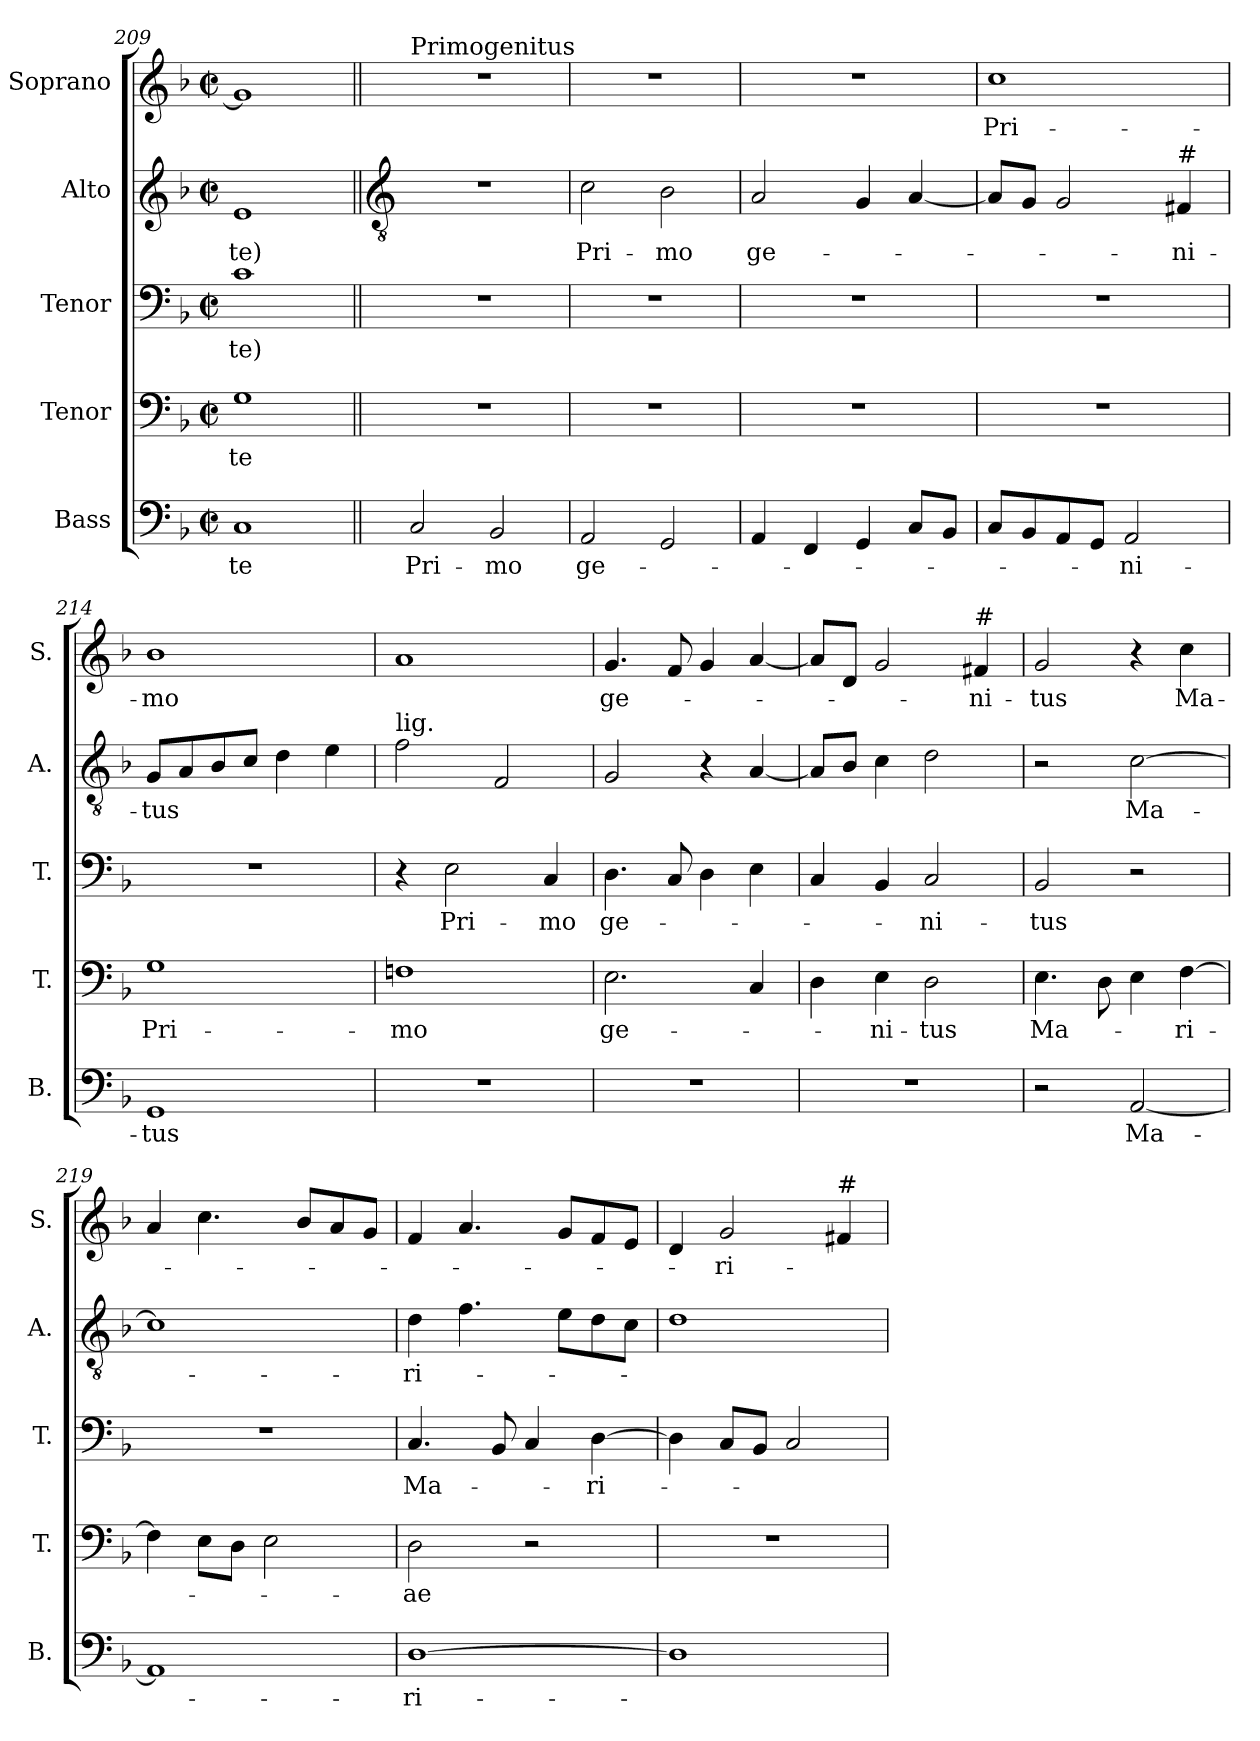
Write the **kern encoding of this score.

**kern	**text	**kern	**text	**kern	**text	**kern	**text	**kern	**text
*part5	*part5	*part4	*part4	*part3	*part3	*part2	*part2	*part1	*part1
*staff5	*staff5	*staff4	*staff4	*staff3	*staff3	*staff2	*staff2	*staff1	*staff1
*I"Bass	*	*I"Tenor	*	*I"Tenor	*	*I"Alto	*	*I"Soprano	*
*I'B.	*	*I'T.	*	*I'T.	*	*I'A.	*	*I'S.	*
*clefF4	*	*clefF4	*	*clefF4	*	*clefG2	*	*clefG2	*
*k[b-]	*	*k[b-]	*	*k[b-]	*	*k[b-]	*	*k[b-]	*
*M2/2	*	*M2/2	*	*M2/2	*	*M2/2	*	*M2/2	*
*met(c|)	*	*met(c|)	*	*met(c|)	*	*met(c|)	*	*met(c|)	*
=209	=209	=209	=209	=209	=209	=209	=209	=209	=209
!	!LO:LY:b	!	!LO:LY:b	!	!LO:LY:b	!	!LO:LY:b	!	!
1C	-te	1G	-te	1c	-te)	1e	-te)	1g]	.
=210||	=210||	=210||	=210||	=210||	=210||	=210||	=210||	=210||	=210||
*	*	*	*	*	*	*clefGv2	*	*	*
!	!	!	!	!	!	!	!	!LO:TX:a:t=Primogenitus	!
!	!LO:LY:b	!	!	!	!	!	!	!	!
2C/	Pri-	1r	.	1r	.	1r	.	1r	.
!	!LO:LY:b	!	!	!	!	!	!	!	!
2BB-/	mo	.	.	.	.	.	.	.	.
=211	=211	=211	=211	=211	=211	=211	=211	=211	=211
!	!LO:LY:b	!	!	!	!	!	!LO:LY:b	!	!
2AA/	ge-	1r	.	1r	.	2c\	Pri-	1r	.
!	!	!	!	!	!	!	!LO:LY:b	!	!
2GG/	.	.	.	.	.	2B-\	mo	.	.
=212	=212	=212	=212	=212	=212	=212	=212	=212	=212
!	!	!	!	!	!	!	!LO:LY:b	!	!
4AA/	.	1r	.	1r	.	2A/	ge-	1r	.
4FF/	.	.	.	.	.	.	.	.	.
4GG/	.	.	.	.	.	4G/	.	.	.
8C/L	.	.	.	.	.	[4A/	.	.	.
8BB-/J	.	.	.	.	.	.	.	.	.
=213	=213	=213	=213	=213	=213	=213	=213	=213	=213
!	!	!	!	!	!	!	!	!	!LO:LY:b
8C/L	.	1r	.	1r	.	8A/L]	.	1cc	Pri-
8BB-/	.	.	.	.	.	8G/J	.	.	.
8AA/	.	.	.	.	.	2G/	.	.	.
8GG/J	.	.	.	.	.	.	.	.	.
!	!LO:LY:b	!	!	!	!	!	!	!	!
2AA/	-ni-	.	.	.	.	.	.	.	.
!	!	!	!	!	!	!LO:TX:a:t=#	!	!	!
!	!	!	!	!	!	!	!LO:LY:b	!	!
.	.	.	.	.	.	4F#X/	-ni-	.	.
!!LO:LB:g=z
=214	=214	=214	=214	=214	=214	=214	=214	=214	=214
!	!LO:LY:b	!	!LO:LY:b	!	!	!	!LO:LY:b	!	!LO:LY:b
1GG	-tus	1G	Pri-	1r	.	8G/L	-tus	1b-	-mo
.	.	.	.	.	.	8A/	.	.	.
.	.	.	.	.	.	8B-/	.	.	.
.	.	.	.	.	.	8c/J	.	.	.
.	.	.	.	.	.	4d\	.	.	.
.	.	.	.	.	.	4e\	.	.	.
=215	=215	=215	=215	=215	=215	=215	=215	=215	=215
!	!	!	!	!	!	!LO:TX:a:t=lig.	!	!	!
!	!	!	!LO:LY:b	!	!	!	!	!	!
1r	.	1Fn	-mo	4r	.	2f\	.	1a	.
!	!	!	!	!	!LO:LY:b	!	!	!	!
.	.	.	.	2E\	Pri-	.	.	.	.
.	.	.	.	.	.	2F/	.	.	.
!	!	!	!	!	!LO:LY:b	!	!	!	!
.	.	.	.	4C/	-mo	.	.	.	.
=216	=216	=216	=216	=216	=216	=216	=216	=216	=216
!	!	!	!LO:LY:b	!	!LO:LY:b	!	!	!	!LO:LY:b
1r	.	2.E\	ge-	4.D\	ge-	2G/	.	4.g/	ge-
.	.	.	.	8C/	.	.	.	8f/	.
.	.	.	.	4D\	.	4r	.	4g/	.
.	.	4C/	.	4E\	.	[4A/	.	[4a/	.
=217	=217	=217	=217	=217	=217	=217	=217	=217	=217
1r	.	4D\	.	4C/	.	8A/L]	.	8a/L]	.
.	.	.	.	.	.	8B-/J	.	8d/J	.
!	!	!	!LO:LY:b	!	!	!	!	!	!
.	.	4E\	ni-	4BB-/	.	4c\	.	2g/	.
!	!	!	!LO:LY:b	!	!LO:LY:b	!	!	!	!
.	.	2D\	-tus	2C/	-ni-	2d\	.	.	.
!	!	!	!	!	!	!	!	!LO:TX:a:t=#	!
!	!	!	!	!	!	!	!	!	!LO:LY:b
.	.	.	.	.	.	.	.	4f#X/	-ni-
=218	=218	=218	=218	=218	=218	=218	=218	=218	=218
!	!	!	!LO:LY:b	!	!LO:LY:b	!	!	!	!LO:LY:b
2r	.	4.E\	Ma-	2BB-/	-tus	2r	.	2g/	-tus
.	.	8D\	.	.	.	.	.	.	.
!	!LO:LY:b	!	!	!	!	!	!LO:LY:b	!	!
[2AA/	Ma-	4E\	.	2r	.	[2c\	Ma-	4r	.
!	!	!	!LO:LY:b	!	!	!	!	!	!LO:LY:b
.	.	[4F\	-ri-	.	.	.	.	4cc\	Ma-
=219	=219	=219	=219	=219	=219	=219	=219	=219	=219
1AA]	.	4F\]	.	1r	.	1c]	.	4a/	.
.	.	8E\L	.	.	.	.	.	4.cc\	.
.	.	8D\J	.	.	.	.	.	.	.
.	.	2E\	.	.	.	.	.	.	.
.	.	.	.	.	.	.	.	8b-/L	.
.	.	.	.	.	.	.	.	8a/	.
.	.	.	.	.	.	.	.	8g/J	.
!!LO:PB:g=z
=220	=220	=220	=220	=220	=220	=220	=220	=220	=220
!	!LO:LY:b	!	!LO:LY:b	!	!LO:LY:b	!	!LO:LY:b	!	!
[1D	-ri-	2D\	-ae	4.C/	Ma-	4d\	-ri-	4f/	.
.	.	.	.	.	.	4.f\	.	4.a/	.
.	.	.	.	8BB-/	.	.	.	.	.
.	.	2r	.	4C/	.	.	.	.	.
.	.	.	.	.	.	8e\L	.	8g/L	.
!	!	!	!	!	!LO:LY:b	!	!	!	!
.	.	.	.	[4D\	-ri-	8d\	.	8f/	.
.	.	.	.	.	.	8c\J	.	8e/J	.
=221	=221	=221	=221	=221	=221	=221	=221	=221	=221
1D]	.	1r	.	4D\]	.	1d	.	4d/	.
!	!	!	!	!	!	!	!	!	!LO:LY:b
.	.	.	.	8C/L	.	.	.	2g/	-ri-
.	.	.	.	8BB-/J	.	.	.	.	.
.	.	.	.	2C/	.	.	.	.	.
!	!	!	!	!	!	!	!	!LO:TX:a:t=#	!
.	.	.	.	.	.	.	.	4f#X/	.
=	=	=	=	=	=	=	=	=	=
*-	*-	*-	*-	*-	*-	*-	*-	*-	*-
